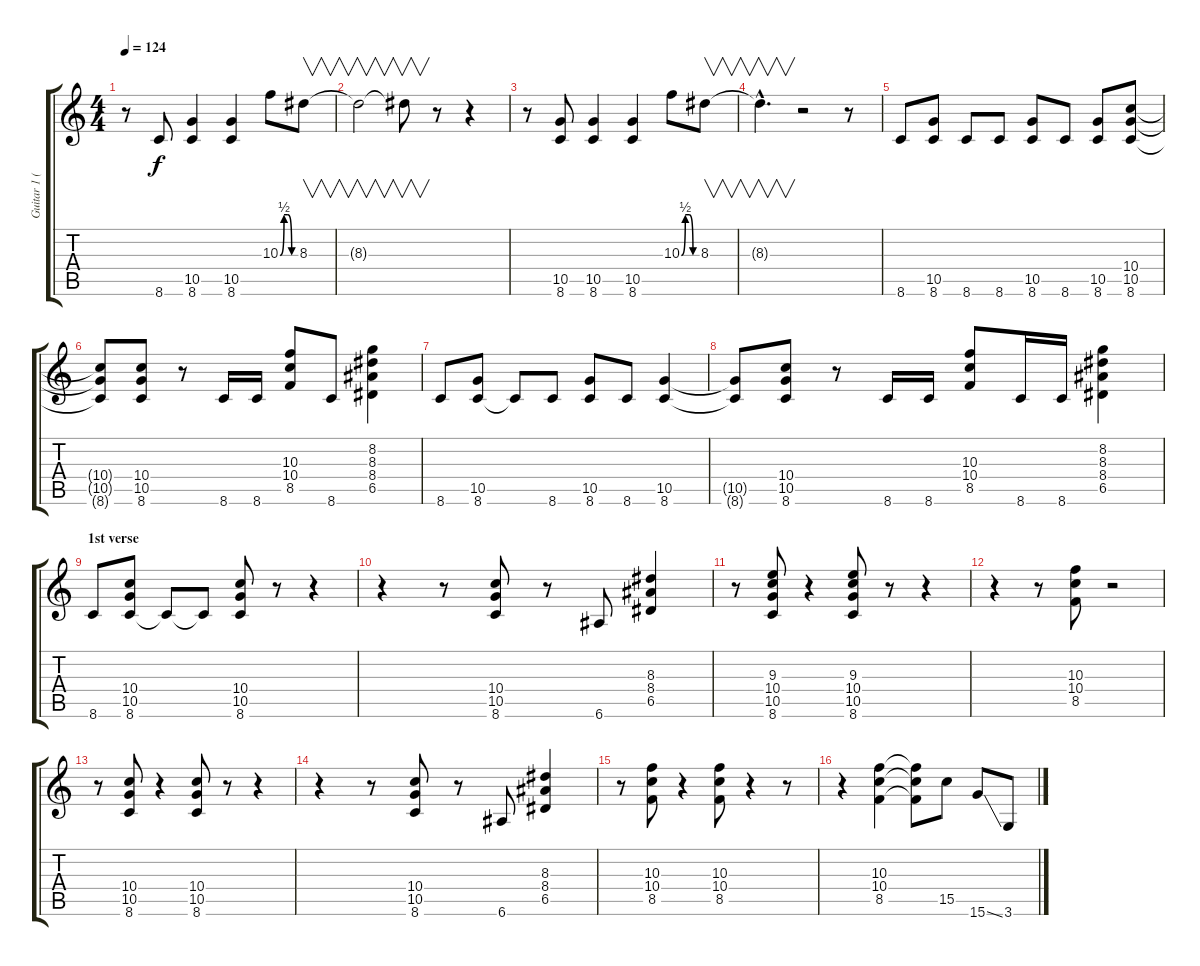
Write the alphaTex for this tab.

\track ("Guitar 1 (Standard Tuning)" "Guitar 1 (") {instrument distortionguitar}
\staff {score tabs}
\tuning (E4 B3 G3 D3 A2 E2) {hide}
\ts (4 4)
\tempo 124
\clef g2
\ks c
r.8{dy f instrument distortionguitar} 8.6.8 (10.5 8.6).4 (10.5 8.6).4 10.3{be (custom 0 0 15 2 30 2 45 0 60 0)}.8 8.3.8{v} |
8.3{t}.2{v} 8.3{t}.8{v} r.8 r.4 |
r.8 (10.5 8.6).8 (10.5 8.6).4 (10.5 8.6).4 10.3{be (custom 0 0 15 2 30 2 45 0 60 0)}.8 8.3.8{v} |
8.3{hac t}.4{v d} r.2 r.8 |
8.6.8 (10.5 8.6).8 8.6.8 8.6.8 (10.5 8.6).8 8.6.8 (10.5 8.6).8 (10.4 10.5 8.6).8 |
(10.4{t} 10.5{t} 8.6{t}).8 (10.4 10.5 8.6).8 r.8 8.6.16 8.6.16 (10.3 10.4 8.5).8 8.6.8 (8.2 8.3 8.4 6.5).4 |
8.6.8 (10.5 8.6).8 8.6{t}.8 8.6.8 (10.5 8.6).8 8.6.8 (10.5 8.6).4 |
(10.5{t} 8.6{t}).8 (10.4 10.5 8.6).8 r.8 8.6.16 8.6.16 (10.3 10.4 8.5).8 8.6.16 8.6.16 (8.2 8.3 8.4 6.5).4 |
\section ("" "1st verse")
8.6.8 (10.4 10.5 8.6).8 8.6{t}.8 8.6{t}.8 (10.4 10.5 8.6).8 r.8 r.4 |
r.4 r.8 (10.4 10.5 8.6).8 r.8 6.6.8 (8.3 8.4 6.5).4 |
r.8 (9.3 10.4 10.5 8.6).8 r.4 (9.3 10.4 10.5 8.6).8 r.8 r.4 |
r.4 r.8 (10.3 10.4 8.5).8 r.2 |
r.8 (10.4 10.5 8.6).8 r.4 (10.4 10.5 8.6).8 r.8 r.4 |
r.4 r.8 (10.4 10.5 8.6).8 r.8 6.6.8 (8.3 8.4 6.5).4 |
r.8 (10.3 10.4 8.5).8 r.4 (10.3 10.4 8.5).8 r.4 r.8 |
r.4 (10.3 10.4 8.5).4 (10.3{t} 10.4{t} 8.5{t}).8 15.5.8 15.6{ss}.8 3.6.8
